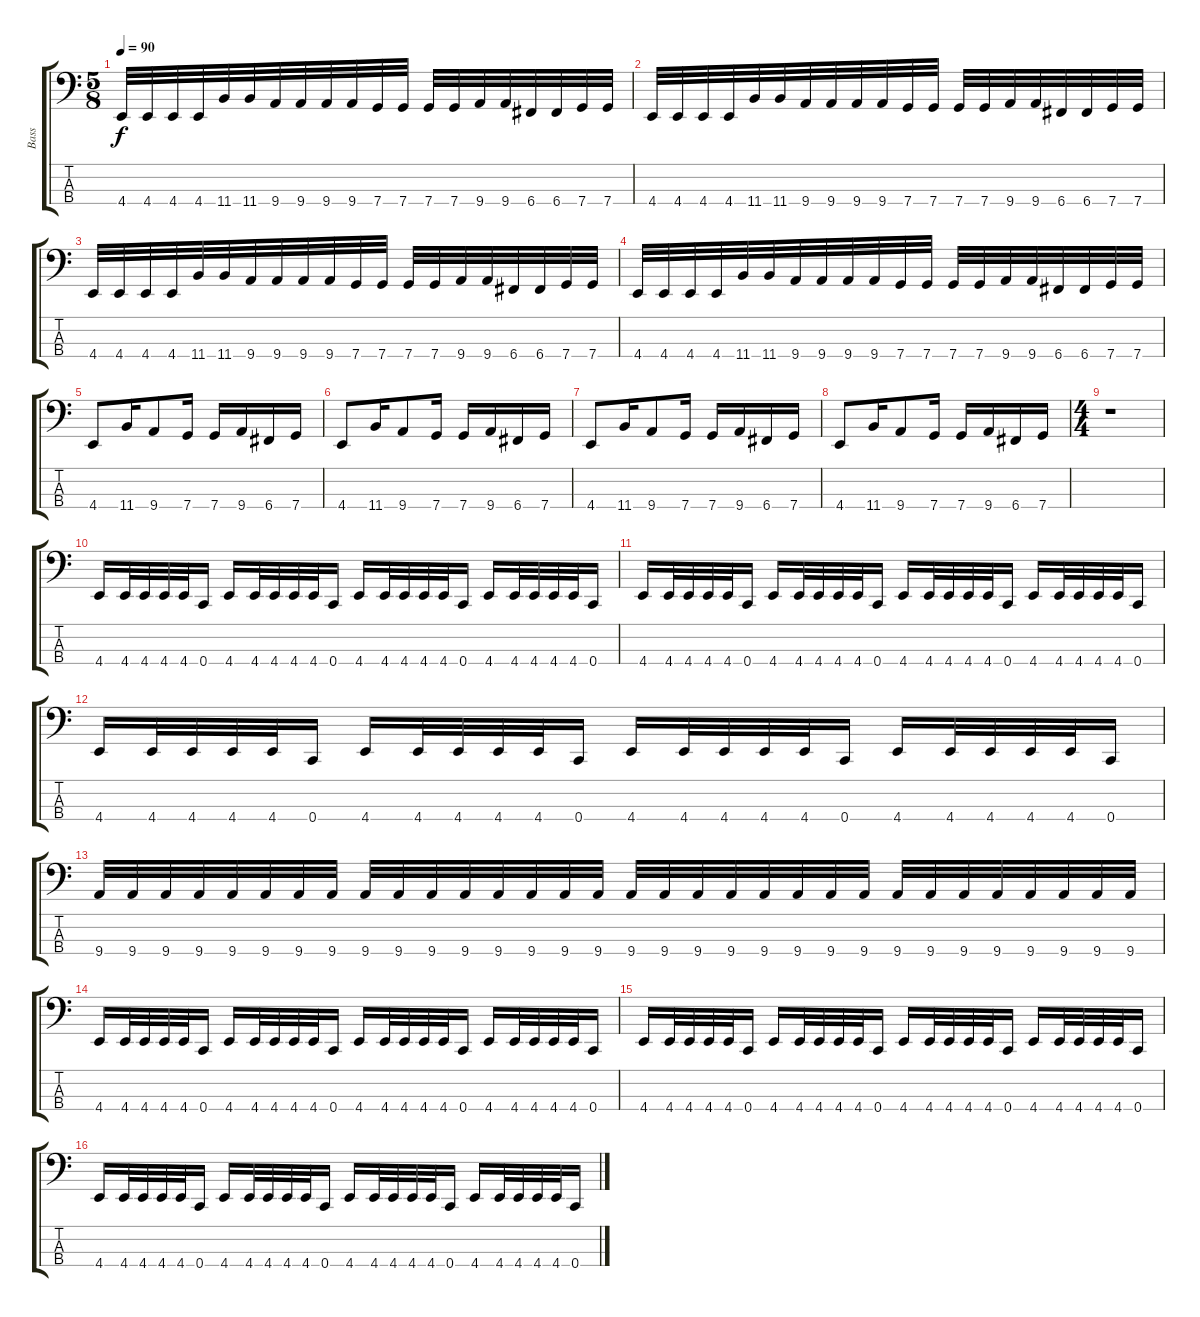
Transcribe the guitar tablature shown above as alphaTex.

\track ("Bass" "Bass") {instrument electricbasspick}
\staff {score tabs}
\tuning (F2 C2 G1 C1) {hide}
\ts (5 8)
\tempo 90
\clef f4
\ks c
4.4.32{dy f} 4.4.32 4.4.32 4.4.32 11.4.32 11.4.32 9.4.32 9.4.32 9.4.32 9.4.32 7.4.32 7.4.32 7.4.32 7.4.32 9.4.32 9.4.32 6.4.32 6.4.32 7.4.32 7.4.32 |
4.4.32 4.4.32 4.4.32 4.4.32 11.4.32 11.4.32 9.4.32 9.4.32 9.4.32 9.4.32 7.4.32 7.4.32 7.4.32 7.4.32 9.4.32 9.4.32 6.4.32 6.4.32 7.4.32 7.4.32 |
4.4.32 4.4.32 4.4.32 4.4.32 11.4.32 11.4.32 9.4.32 9.4.32 9.4.32 9.4.32 7.4.32 7.4.32 7.4.32 7.4.32 9.4.32 9.4.32 6.4.32 6.4.32 7.4.32 7.4.32 |
4.4.32 4.4.32 4.4.32 4.4.32 11.4.32 11.4.32 9.4.32 9.4.32 9.4.32 9.4.32 7.4.32 7.4.32 7.4.32 7.4.32 9.4.32 9.4.32 6.4.32 6.4.32 7.4.32 7.4.32 |
4.4.8 11.4.16 9.4.8 7.4.16 7.4.16 9.4.16 6.4.16 7.4.16 |
4.4.8 11.4.16 9.4.8 7.4.16 7.4.16 9.4.16 6.4.16 7.4.16 |
4.4.8 11.4.16 9.4.8 7.4.16 7.4.16 9.4.16 6.4.16 7.4.16 |
4.4.8 11.4.16 9.4.8 7.4.16 7.4.16 9.4.16 6.4.16 7.4.16 |
\ts (4 4)
r.1 |
4.4.16 4.4.32 4.4.32 4.4.32 4.4.32 0.4.16 4.4.16 4.4.32 4.4.32 4.4.32 4.4.32 0.4.16 4.4.16 4.4.32 4.4.32 4.4.32 4.4.32 0.4.16 4.4.16 4.4.32 4.4.32 4.4.32 4.4.32 0.4.16 |
4.4.16 4.4.32 4.4.32 4.4.32 4.4.32 0.4.16 4.4.16 4.4.32 4.4.32 4.4.32 4.4.32 0.4.16 4.4.16 4.4.32 4.4.32 4.4.32 4.4.32 0.4.16 4.4.16 4.4.32 4.4.32 4.4.32 4.4.32 0.4.16 |
4.4.16 4.4.32 4.4.32 4.4.32 4.4.32 0.4.16 4.4.16 4.4.32 4.4.32 4.4.32 4.4.32 0.4.16 4.4.16 4.4.32 4.4.32 4.4.32 4.4.32 0.4.16 4.4.16 4.4.32 4.4.32 4.4.32 4.4.32 0.4.16 |
9.4.32 9.4.32 9.4.32 9.4.32 9.4.32 9.4.32 9.4.32 9.4.32 9.4.32 9.4.32 9.4.32 9.4.32 9.4.32 9.4.32 9.4.32 9.4.32 9.4.32 9.4.32 9.4.32 9.4.32 9.4.32 9.4.32 9.4.32 9.4.32 9.4.32 9.4.32 9.4.32 9.4.32 9.4.32 9.4.32 9.4.32 9.4.32 |
4.4.16 4.4.32 4.4.32 4.4.32 4.4.32 0.4.16 4.4.16 4.4.32 4.4.32 4.4.32 4.4.32 0.4.16 4.4.16 4.4.32 4.4.32 4.4.32 4.4.32 0.4.16 4.4.16 4.4.32 4.4.32 4.4.32 4.4.32 0.4.16 |
4.4.16 4.4.32 4.4.32 4.4.32 4.4.32 0.4.16 4.4.16 4.4.32 4.4.32 4.4.32 4.4.32 0.4.16 4.4.16 4.4.32 4.4.32 4.4.32 4.4.32 0.4.16 4.4.16 4.4.32 4.4.32 4.4.32 4.4.32 0.4.16 |
4.4.16 4.4.32 4.4.32 4.4.32 4.4.32 0.4.16 4.4.16 4.4.32 4.4.32 4.4.32 4.4.32 0.4.16 4.4.16 4.4.32 4.4.32 4.4.32 4.4.32 0.4.16 4.4.16 4.4.32 4.4.32 4.4.32 4.4.32 0.4.16
